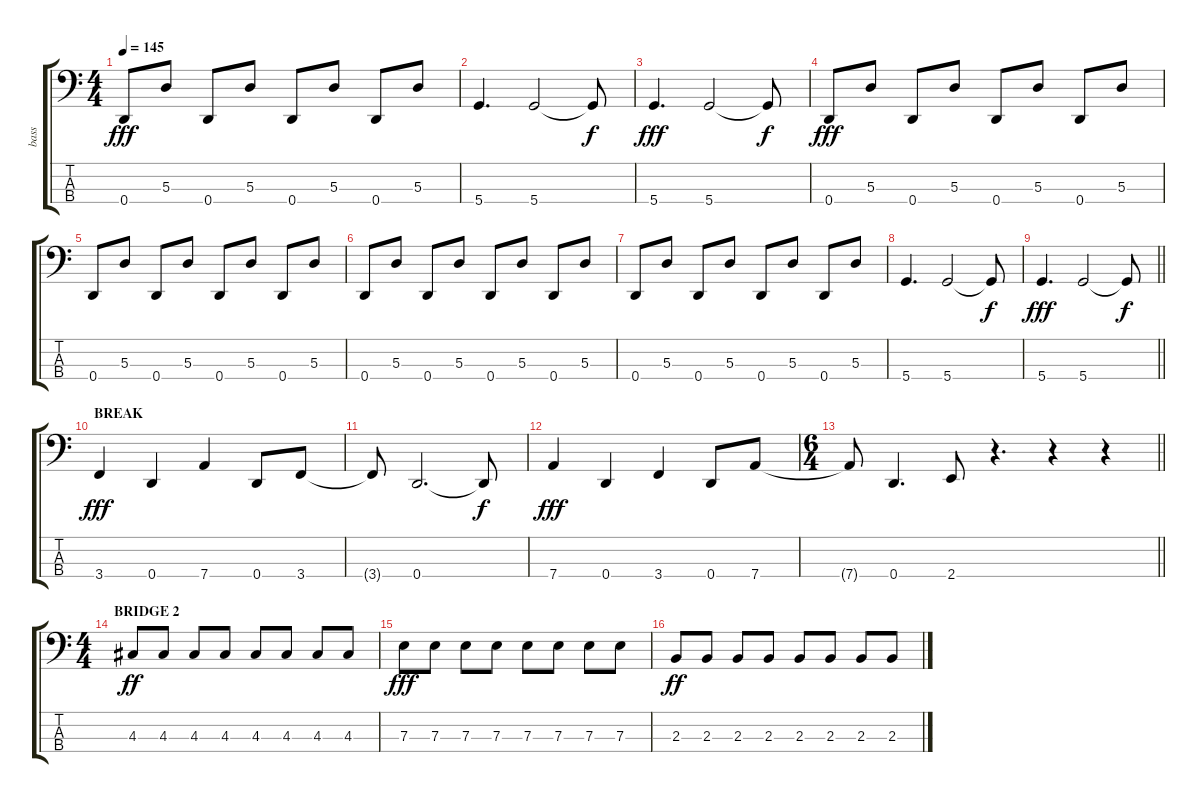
\track ("bass" "bass") {instrument electricbasspick}
\staff {score tabs}
\tuning (G2 D2 A1 D1) {hide}
\ts (4 4)
\tempo 145
\clef f4
\ks c
0.4.8{dy fff} 5.3.8 0.4.8 5.3.8 0.4.8 5.3.8 0.4.8 5.3.8 |
5.4.4{d} 5.4.2 5.4{t}.8{dy f} |
5.4.4{d dy fff} 5.4.2 5.4{t}.8{dy f} |
0.4.8{dy fff} 5.3.8 0.4.8 5.3.8 0.4.8 5.3.8 0.4.8 5.3.8 |
0.4.8 5.3.8 0.4.8 5.3.8 0.4.8 5.3.8 0.4.8 5.3.8 |
0.4.8 5.3.8 0.4.8 5.3.8 0.4.8 5.3.8 0.4.8 5.3.8 |
0.4.8 5.3.8 0.4.8 5.3.8 0.4.8 5.3.8 0.4.8 5.3.8 |
5.4.4{d} 5.4.2 5.4{t}.8{dy f} |
\barLineRight lightlight
5.4.4{d dy fff} 5.4.2 5.4{t}.8{dy f} |
\section ("" "BREAK")
3.4.4{dy fff} 0.4.4 7.4.4 0.4.8 3.4.8 |
3.4{t}.8 0.4.2{d} 0.4{t}.8{dy f} |
7.4.4{dy fff} 0.4.4 3.4.4 0.4.8 7.4.8 |
\ts (6 4)
\barLineRight lightlight
7.4{t}.8 0.4.4{d} 2.4.8 r.4{d} r.4 r.4 |
\ts (4 4)
\section ("" "BRIDGE 2")
4.3.8{dy ff} 4.3.8 4.3.8 4.3.8 4.3.8 4.3.8 4.3.8 4.3.8 |
7.3.8{dy fff} 7.3.8 7.3.8 7.3.8 7.3.8 7.3.8 7.3.8 7.3.8 |
2.3.8{dy ff} 2.3.8 2.3.8 2.3.8 2.3.8 2.3.8 2.3.8 2.3.8
